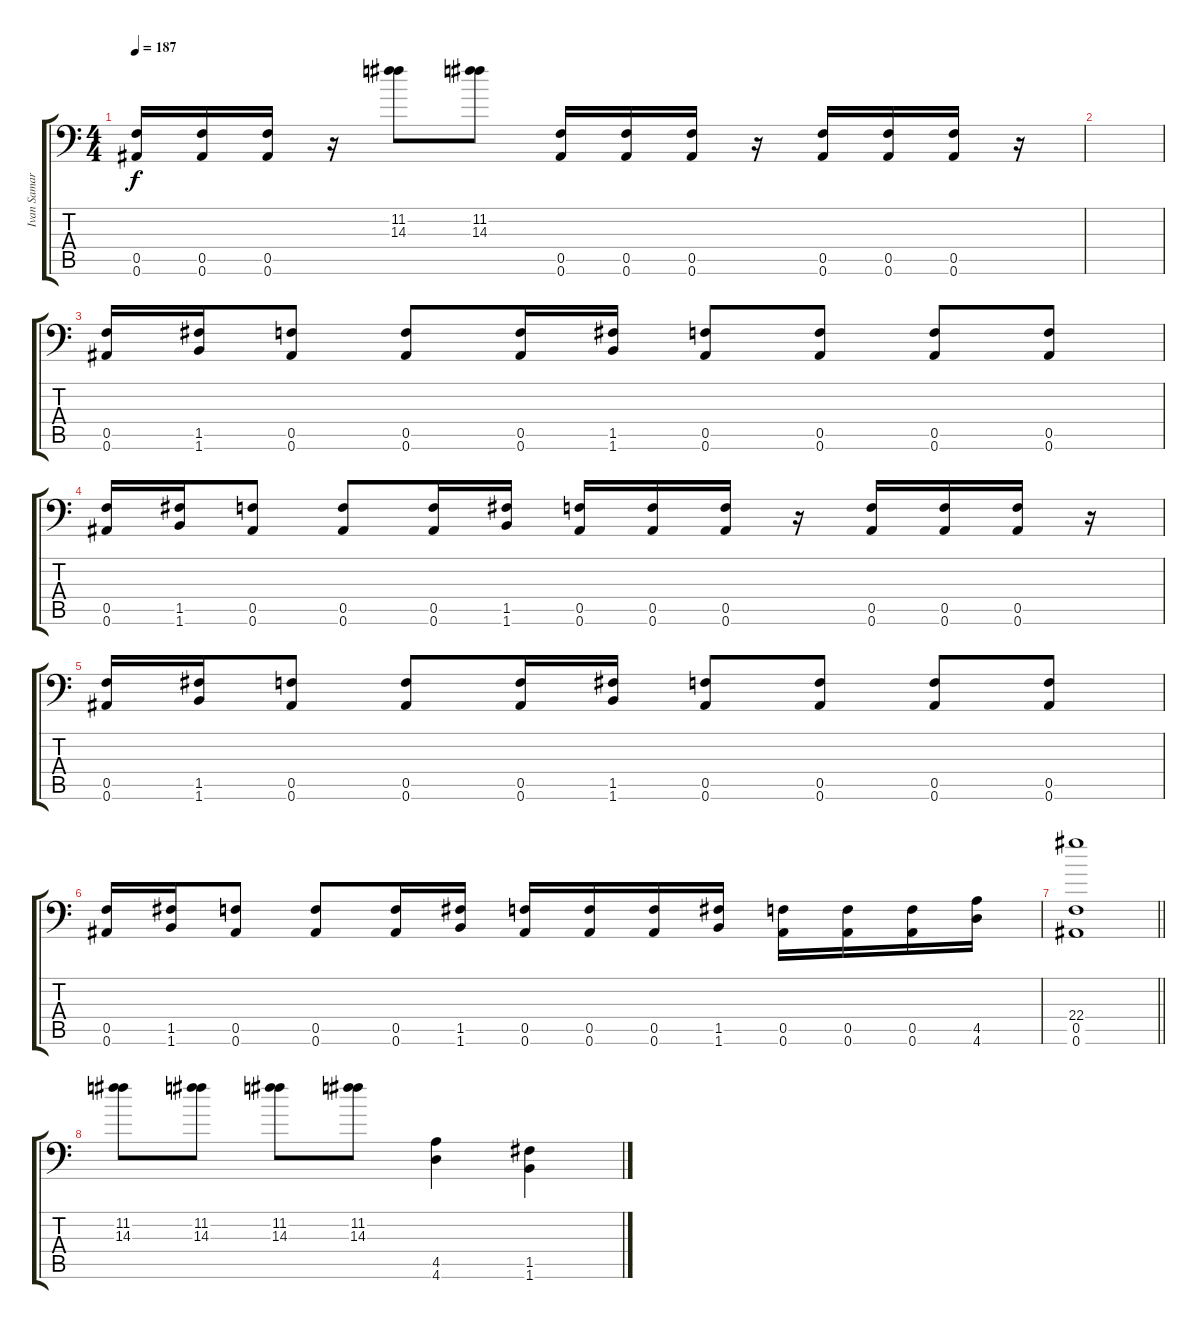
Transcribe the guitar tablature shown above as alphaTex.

\track ("Ivan Samarin # Right Channel" "Ivan Samar") {instrument distortionguitar}
\staff {score tabs}
\tuning (C4 G3 Eb3 Bb2 F2 Bb1) {hide}
\ts (4 4)
\tempo 187
\clef f4
\ks c
(0.5 0.6).16{dy f} (0.5 0.6).16 (0.5 0.6).16 r.16 (11.2 14.3).8 (11.2 14.3).8 (0.5 0.6).16 (0.5 0.6).16 (0.5 0.6).16 r.16 (0.5 0.6).16 (0.5 0.6).16 (0.5 0.6).16 r.16 |
|
(0.5 0.6).16 (1.5 1.6).16 (0.5 0.6).8 (0.5 0.6).8 (0.5 0.6).16 (1.5 1.6).16 (0.5 0.6).8 (0.5 0.6).8 (0.5 0.6).8 (0.5 0.6).8 |
(0.5 0.6).16 (1.5 1.6).16 (0.5 0.6).8 (0.5 0.6).8 (0.5 0.6).16 (1.5 1.6).16 (0.5 0.6).16 (0.5 0.6).16 (0.5 0.6).16 r.16 (0.5 0.6).16 (0.5 0.6).16 (0.5 0.6).16 r.16 |
(0.5 0.6).16 (1.5 1.6).16 (0.5 0.6).8 (0.5 0.6).8 (0.5 0.6).16 (1.5 1.6).16 (0.5 0.6).8 (0.5 0.6).8 (0.5 0.6).8 (0.5 0.6).8 |
(0.5 0.6).16 (1.5 1.6).16 (0.5 0.6).8 (0.5 0.6).8 (0.5 0.6).16 (1.5 1.6).16 (0.5 0.6).16 (0.5 0.6).16 (0.5 0.6).16 (1.5 1.6).16 (0.5 0.6).16 (0.5 0.6).16 (0.5 0.6).16 (4.5 4.6).16 |
\barLineRight lightlight
(22.4 0.5 0.6).1 |
(11.2 14.3).8 (11.2 14.3).8 (11.2 14.3).8 (11.2 14.3).8 (4.5 4.6).4 (1.5 1.6).4
